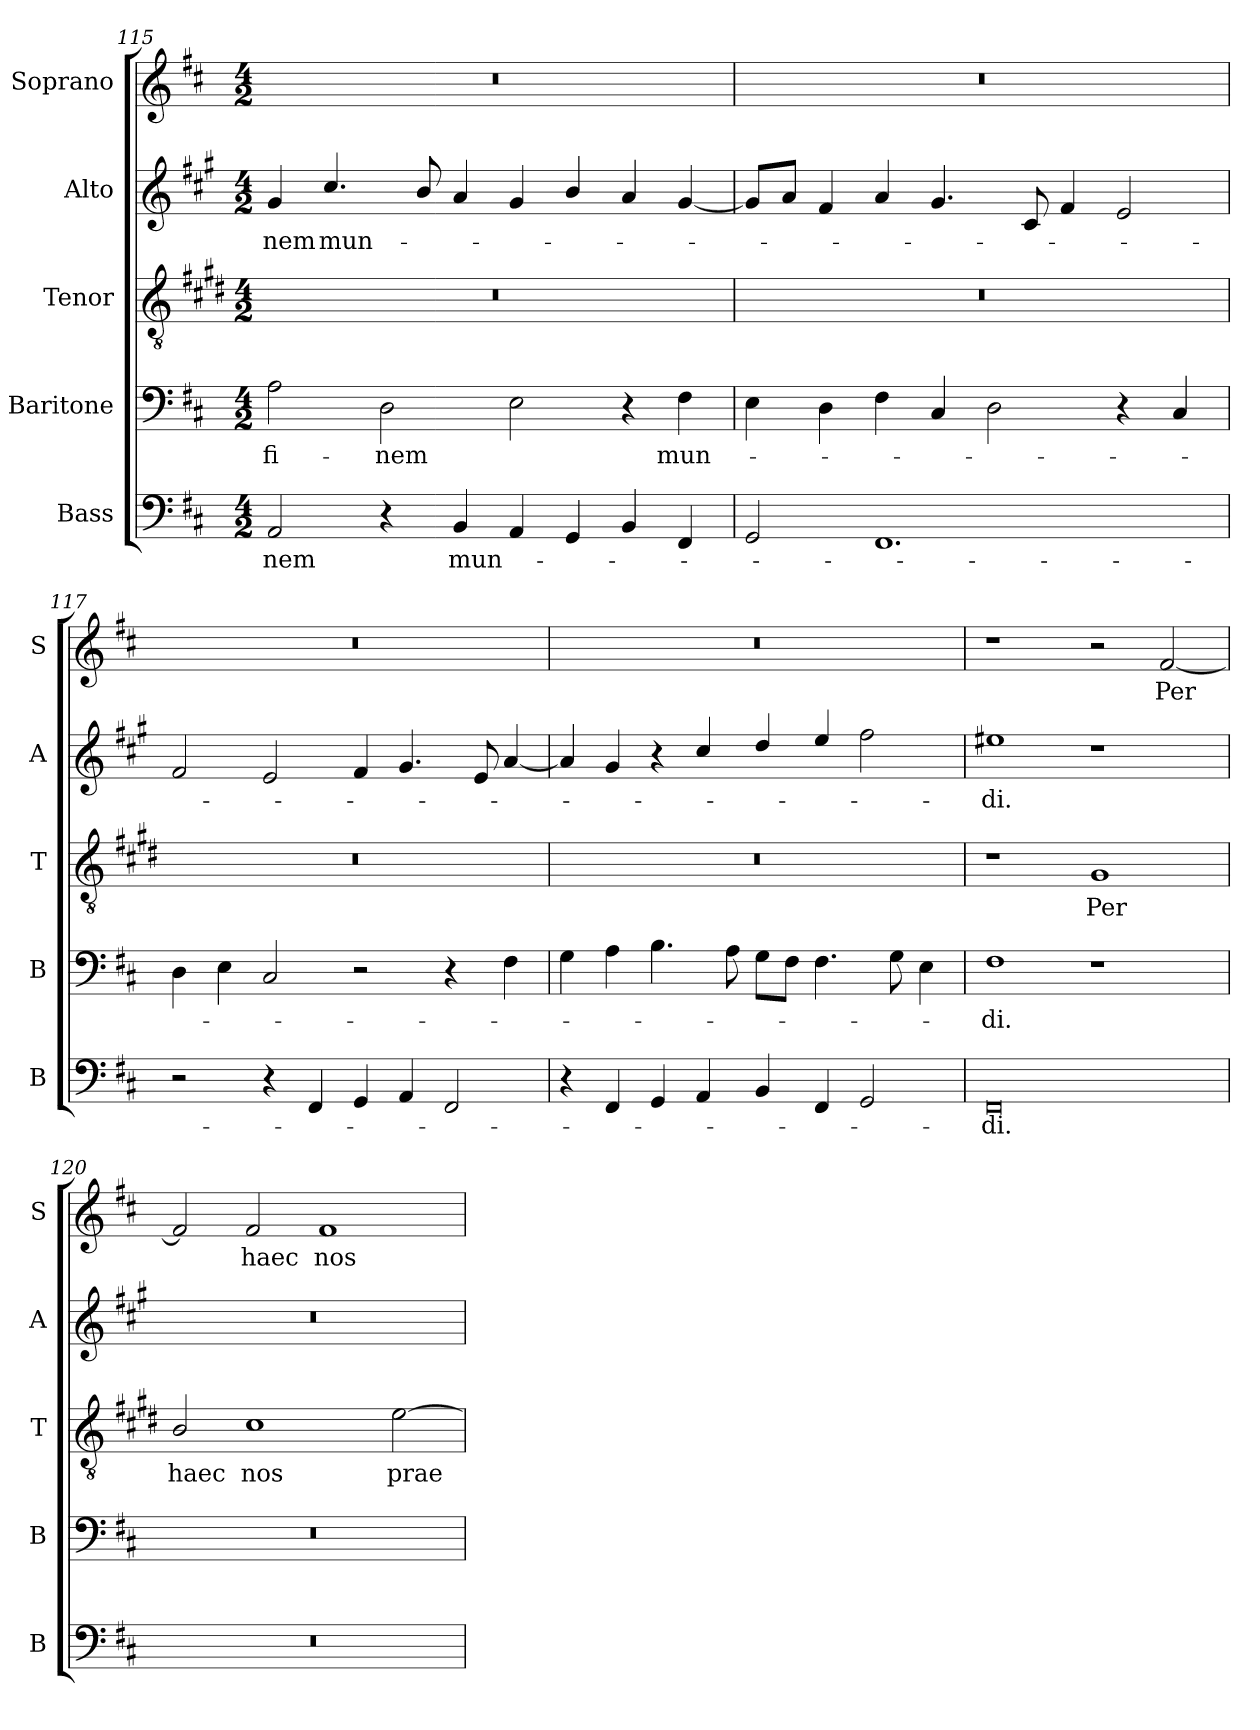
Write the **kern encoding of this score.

**kern	**text	**kern	**text	**kern	**text	**kern	**text	**kern	**text
*part5	*part5	*part4	*part4	*part3	*part3	*part2	*part2	*part1	*part1
*staff5	*staff5	*staff4	*staff4	*staff3	*staff3	*staff2	*staff2	*staff1	*staff1
*I"Bass	*	*I"Baritone	*	*I"Tenor	*	*I"Alto	*	*I"Soprano	*
*I'B	*	*I'B	*	*I'T	*	*I'A	*	*I'S	*
*clefF4	*	*clefF4	*	*clefGv2	*	*clefG2	*	*clefG2	*
*	*	*	*	*ITrd1c2	*	*ITrd4c7	*	*	*
*k[f#c#]	*	*k[f#c#]	*	*k[f#c#]	*	*k[f#c#]	*	*k[f#c#]	*
*D:	*	*D:	*	*D:	*	*D:	*	*D:	*
*M4/2	*	*M4/2	*	*M4/2	*	*M4/2	*	*M4/2	*
=115	=115	=115	=115	=115	=115	=115	=115	=115	=115
!	!LO:LY:b	!	!	!	!	!	!	!	!
!	!	!	!LO:LY:b	!	!	!	!	!	!
!	!	!	!	!	!	!	!LO:LY:b	!	!
2AA/	-nem	2A\	fi-	0r	.	4c#/	-nem	0r	.
!	!	!	!	!	!	!	!LO:LY:b	!	!
.	.	.	.	.	.	4.f#/	mun-	.	.
!	!	!	!LO:LY:b	!	!	!	!	!	!
4r	.	2D\	-nem	.	.	.	.	.	.
.	.	.	.	.	.	8e/	.	.	.
!	!LO:LY:b	!	!	!	!	!	!	!	!
4BB/	mun-	.	.	.	.	4d/	.	.	.
4AA/	.	2E\	.	.	.	4c#/	.	.	.
4GG/	.	.	.	.	.	4e/	.	.	.
4BB/	.	4r	.	.	.	4d/	.	.	.
!	!	!	!LO:LY:b	!	!	!	!	!	!
4FF#/	.	4F#\	mun-	.	.	[4c#/	.	.	.
!!LO:LB:g=z
=116	=116	=116	=116	=116	=116	=116	=116	=116	=116
2GG/	.	4E\	.	0r	.	8c#/L]	.	0r	.
.	.	.	.	.	.	8d/J	.	.	.
.	.	4D\	.	.	.	4B/	.	.	.
1.FF#	.	4F#\	.	.	.	4d/	.	.	.
.	.	4C#/	.	.	.	4.c#/	.	.	.
.	.	2D\	.	.	.	.	.	.	.
.	.	.	.	.	.	8F#/	.	.	.
.	.	.	.	.	.	4B/	.	.	.
.	.	4r	.	.	.	2A/	.	.	.
.	.	4C#/	.	.	.	.	.	.	.
=117	=117	=117	=117	=117	=117	=117	=117	=117	=117
2r	.	4D\	.	0r	.	2B/	.	0r	.
.	.	4E\	.	.	.	.	.	.	.
4r	.	2C#/	.	.	.	2A/	.	.	.
4FF#/	.	.	.	.	.	.	.	.	.
4GG/	.	2r	.	.	.	4B/	.	.	.
4AA/	.	.	.	.	.	4.c#/	.	.	.
2FF#/	.	4r	.	.	.	.	.	.	.
.	.	.	.	.	.	8A/	.	.	.
.	.	4F#\	.	.	.	[4d/	.	.	.
=118	=118	=118	=118	=118	=118	=118	=118	=118	=118
4r	.	4G\	.	0r	.	4d/]	.	0r	.
4FF#/	.	4A\	.	.	.	4c#/	.	.	.
4GG/	.	4.B\	.	.	.	4r	.	.	.
4AA/	.	.	.	.	.	4f#/	.	.	.
.	.	8A\	.	.	.	.	.	.	.
4BB/	.	8G\L	.	.	.	4g/	.	.	.
.	.	8F#\J	.	.	.	.	.	.	.
4FF#/	.	4.F#\	.	.	.	4a/	.	.	.
2GG/	.	.	.	.	.	2b\	.	.	.
.	.	8G\	.	.	.	.	.	.	.
.	.	4E\	.	.	.	.	.	.	.
=119	=119	=119	=119	=119	=119	=119	=119	=119	=119
!	!LO:LY:b	!	!	!	!	!	!	!	!
!	!	!	!LO:LY:b	!	!	!	!	!	!
!	!	!	!	!	!	!	!LO:LY:b	!	!
0FF#	-di.	1F#	-di.	1r	.	1a#X	-di.	1r	.
!	!	!	!	!	!LO:LY:b	!	!	!	!
.	.	1r	.	1F#	Per	1r	.	2r	.
!	!	!	!	!	!	!	!	!	!LO:LY:b
.	.	.	.	.	.	.	.	[2f#/	Per
=120	=120	=120	=120	=120	=120	=120	=120	=120	=120
!	!	!	!	!	!LO:LY:b	!	!	!	!
0r	.	0r	.	2A/	haec	0r	.	2f#/]	.
!	!	!	!	!	!LO:LY:b	!	!	!	!
!	!	!	!	!	!	!	!	!	!LO:LY:b
.	.	.	.	1B	nos	.	.	2f#/	haec
!	!	!	!	!	!	!	!	!	!LO:LY:b
.	.	.	.	.	.	.	.	1f#	nos
!	!	!	!	!	!LO:LY:b	!	!	!	!
.	.	.	.	[2d\	prae-	.	.	.	.
=	=	=	=	=	=	=	=	=	=
*-	*-	*-	*-	*-	*-	*-	*-	*-	*-
